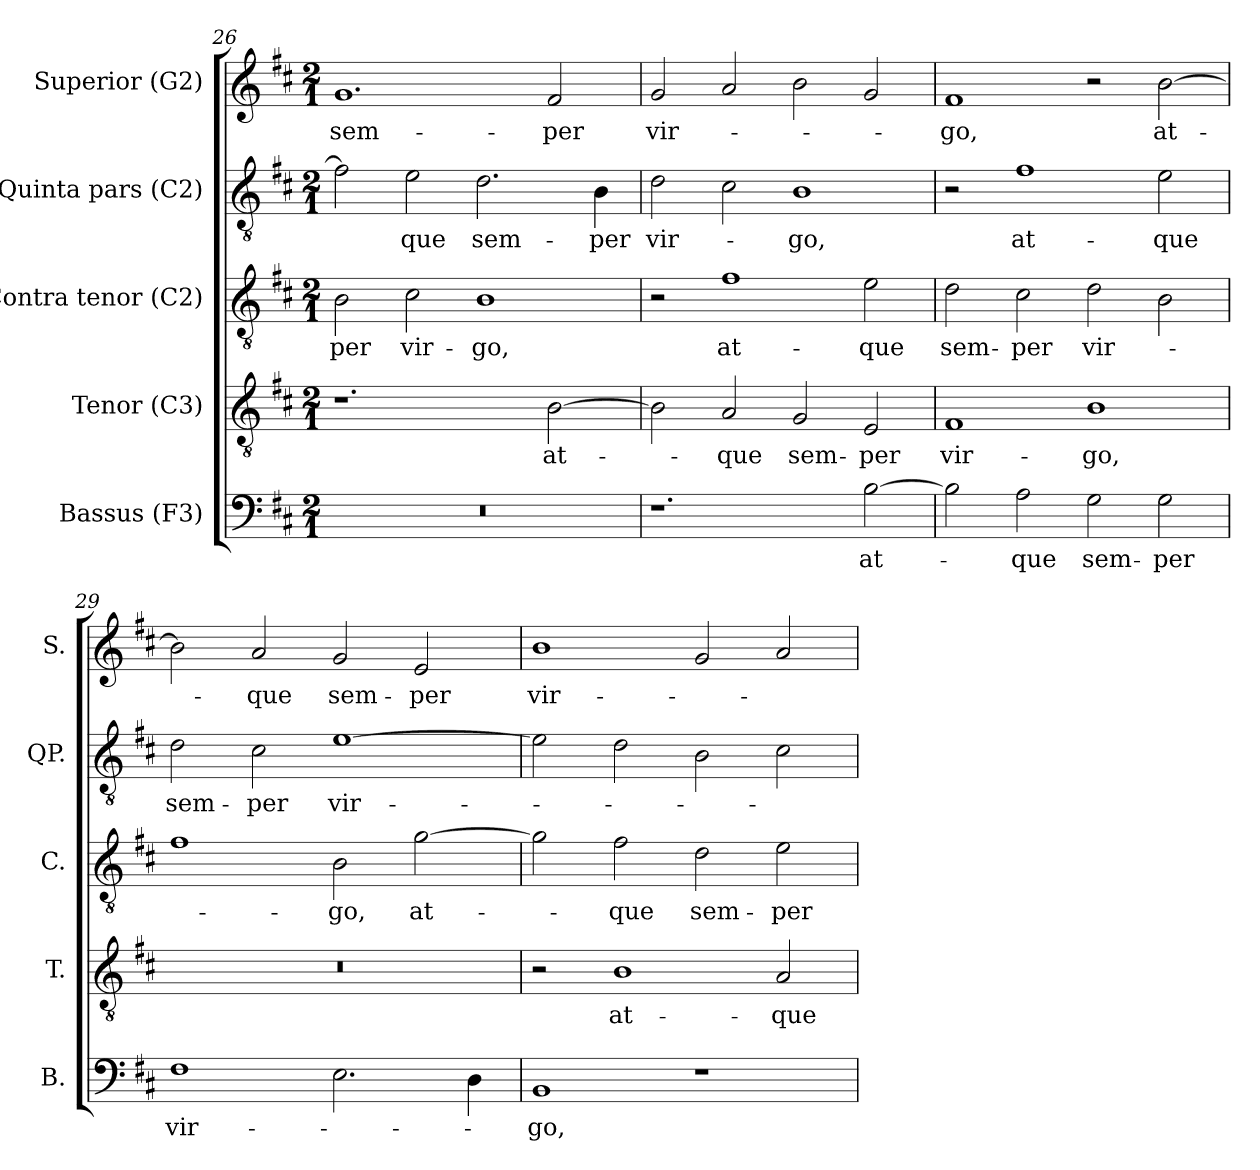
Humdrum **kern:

**kern	**text	**kern	**text	**kern	**text	**kern	**text	**kern	**text
*part5	*part5	*part4	*part4	*part3	*part3	*part2	*part2	*part1	*part1
*staff5	*staff5	*staff4	*staff4	*staff3	*staff3	*staff2	*staff2	*staff1	*staff1
*I"Bassus (F3)	*	*I"Tenor (C3)	*	*I"Contra tenor (C2)	*	*I"Quinta pars (C2)	*	*I"Superior (G2)	*
*I'B.	*	*I'T.	*	*I'C.	*	*I'QP.	*	*I'S.	*
*clefF4	*	*clefGv2	*	*clefGv2	*	*clefGv2	*	*clefG2	*
*	*	*ITrd7c12	*	*ITrd7c12	*	*ITrd7c12	*	*	*
*k[f#c#]	*	*k[f#c#]	*	*k[f#c#]	*	*k[f#c#]	*	*k[f#c#]	*
*D:	*	*D:	*	*D:	*	*D:	*	*D:	*
*M2/1	*	*M2/1	*	*M2/1	*	*M2/1	*	*M2/1	*
=26	=26	=26	=26	=26	=26	=26	=26	=26	=26
!LO:N:vis=1	!	!	!	!	!	!	!	!	!
!	!	!	!	!	!LO:LY:b:color=#000000	!	!	!	!
!	!	!	!	!	!	!	!	!	!LO:LY:b:color=#000000
0r	.	1.r	.	2BBi\	-per	2F#i\]	.	1.gi	sem-
!	!	!	!	!	!LO:LY:b:color=#000000	!	!	!	!
!	!	!	!	!	!	!	!LO:LY:b:color=#000000	!	!
.	.	.	.	2C#i\	vir-	2Ei\	-que	.	.
!	!	!	!	!	!LO:LY:b:color=#000000	!	!	!	!
!	!	!	!	!	!	!	!LO:LY:b:color=#000000	!	!
.	.	.	.	1BBi	-go,	2.Di\	sem-	.	.
!	!	!	!LO:LY:b:color=#000000	!	!	!	!	!	!
!	!	!	!	!	!	!	!	!	!LO:LY:b:color=#000000
.	.	[2BBi\	at-	.	.	.	.	2f#i/	-per
!	!	!	!	!	!	!	!LO:LY:b:color=#000000	!	!
.	.	.	.	.	.	4BBi\	-per	.	.
=27	=27	=27	=27	=27	=27	=27	=27	=27	=27
!	!	!	!	!	!	!	!LO:LY:b:color=#000000	!	!
!	!	!	!	!	!	!	!	!	!LO:LY:b:color=#000000
1.r	.	2BBi\]	.	2r	.	2Di\	vir-	2gi/	vir-
!	!	!	!LO:LY:b:color=#000000	!	!	!	!	!	!
!	!	!	!	!	!LO:LY:b:color=#000000	!	!	!	!
.	.	2AAi/	-que	1F#i	at-	2C#i\	.	2ai/	.
!	!	!	!LO:LY:b:color=#000000	!	!	!	!	!	!
!	!	!	!	!	!	!	!LO:LY:b:color=#000000	!	!
.	.	2GGi/	sem-	.	.	1BBi	-go,	2bi\	.
!	!LO:LY:b:color=#000000	!	!	!	!	!	!	!	!
!	!	!	!LO:LY:b:color=#000000	!	!	!	!	!	!
!	!	!	!	!	!LO:LY:b:color=#000000	!	!	!	!
[2Bi\	at-	2EEi/	-per	2Ei\	-que	.	.	2gi/	.
=28	=28	=28	=28	=28	=28	=28	=28	=28	=28
!	!	!	!LO:LY:b:color=#000000	!	!	!	!	!	!
!	!	!	!	!	!LO:LY:b:color=#000000	!	!	!	!
!	!	!	!	!	!	!	!	!	!LO:LY:b:color=#000000
2Bi\]	.	1FF#i	vir-	2Di\	sem-	2r	.	1f#i	-go,
!	!LO:LY:b:color=#000000	!	!	!	!	!	!	!	!
!	!	!	!	!	!LO:LY:b:color=#000000	!	!	!	!
!	!	!	!	!	!	!	!LO:LY:b:color=#000000	!	!
2Ai\	-que	.	.	2C#i\	-per	1F#i	at-	.	.
!	!LO:LY:b:color=#000000	!	!	!	!	!	!	!	!
!	!	!	!LO:LY:b:color=#000000	!	!	!	!	!	!
!	!	!	!	!	!LO:LY:b:color=#000000	!	!	!	!
2Gi\	sem-	1BBi	-go,	2Di\	vir-	.	.	2r	.
!	!LO:LY:b:color=#000000	!	!	!	!	!	!	!	!
!	!	!	!	!	!	!	!LO:LY:b:color=#000000	!	!
!	!	!	!	!	!	!	!	!	!LO:LY:b:color=#000000
2Gi\	-per	.	.	2BBi\	.	2Ei\	-que	[2bi\	at-
!!LO:LB:g=z
=29	=29	=29	=29	=29	=29	=29	=29	=29	=29
!	!LO:LY:b:color=#000000	!LO:N:vis=1	!	!	!	!	!	!	!
!	!	!	!	!	!	!	!LO:LY:b:color=#000000	!	!
1F#i	vir-	0r	.	1F#i	.	2Di\	sem-	2bi\]	.
!	!	!	!	!	!	!	!LO:LY:b:color=#000000	!	!
!	!	!	!	!	!	!	!	!	!LO:LY:b:color=#000000
.	.	.	.	.	.	2C#i\	-per	2ai/	-que
!	!	!	!	!	!LO:LY:b:color=#000000	!	!	!	!
!	!	!	!	!	!	!	!LO:LY:b:color=#000000	!	!
!	!	!	!	!	!	!	!	!	!LO:LY:b:color=#000000
2.Ei\	.	.	.	2BBi\	-go,	[1Ei	vir-	2gi/	sem-
!	!	!	!	!	!LO:LY:b:color=#000000	!	!	!	!
!	!	!	!	!	!	!	!	!	!LO:LY:b:color=#000000
.	.	.	.	[2Gi\	at-	.	.	2ei/	-per
4Di\	.	.	.	.	.	.	.	.	.
=30	=30	=30	=30	=30	=30	=30	=30	=30	=30
!	!LO:LY:b:color=#000000	!	!	!	!	!	!	!	!
!	!	!	!	!	!	!	!	!	!LO:LY:b:color=#000000
1BBi	-go,	2r	.	2Gi\]	.	2Ei\]	.	1bi	vir-
!	!	!	!LO:LY:b:color=#000000	!	!	!	!	!	!
!	!	!	!	!	!LO:LY:b:color=#000000	!	!	!	!
.	.	1BBi	at-	2F#i\	-que	2Di\	.	.	.
!	!	!	!	!	!LO:LY:b:color=#000000	!	!	!	!
1r	.	.	.	2Di\	sem-	2BBi\	.	2gi/	.
!	!	!	!LO:LY:b:color=#000000	!	!	!	!	!	!
!	!	!	!	!	!LO:LY:b:color=#000000	!	!	!	!
.	.	2AAi/	-que	2Ei\	-per	2C#i\	.	2ai/	.
=	=	=	=	=	=	=	=	=	=
*-	*-	*-	*-	*-	*-	*-	*-	*-	*-
